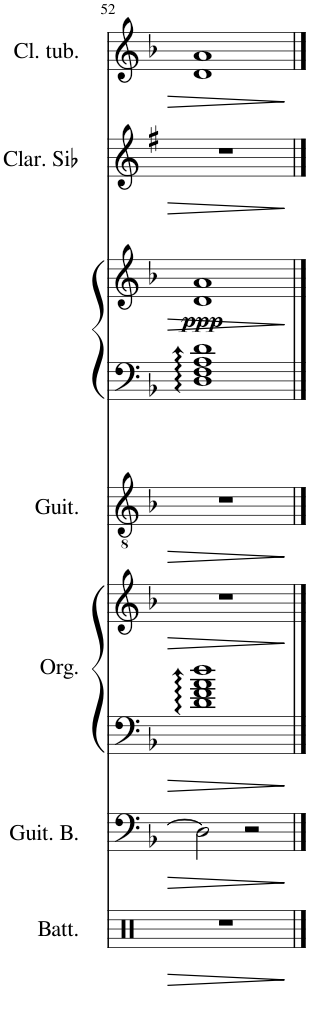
**kern	**kern	**kern	**kern	**kern	**kern	**kern	**dynam	**kern	**kern
*part7	*part6	*part5	*part5	*part4	*part3	*part3	*part3	*part2	*part1
*staff9	*staff8	*staff7	*staff6	*staff5	*staff4	*staff3	*staff3/4	*staff2	*staff1
*I"Batterie	*I"Guitare basse	*I"Orgue	*	*I"Guitare acoustique	*I"Piano	*	*	*I"Clarinette en Sib	*I"Cloches tubulaires
*I'Batt.	*I'Guit. B.	*I'Org.	*	*I'Guit.	*I'Pno	*	*	*I'Clar. Sib	*I'Cl. tub.
!!LO:PB:g=z
*clefX	*clefF4	*clefF4	*clefG2	*clefGv2	*clefF4	*clefG2	*	*clefG2	*clefG2
*	*Trd7c12	*	*	*	*	*	*	*Trd1c2	*
*k[b-]	*k[b-]	*k[b-]	*k[b-]	*k[b-]	*k[b-]	*k[b-]	*	*k[f#]	*k[b-]
*M4/4	*M4/4	*M4/4	*M4/4	*M4/4	*M4/4	*M4/4	*	*M4/4	*M4/4
=52	=52	=52	=52	=52	=52	=52	=52	=52	=52
!	!	!	!	!	!	!	!LO:DY:b	!	!
1r	2D\]	1d 1f 1a 1dd	1r	1r	1D 1F 1A 1d	1d 1a	ppp	1r	1d 1a
.	2r	.	.	.	.	.	.	.	.
==	==	==	==	==	==	==	==	==	==
*-	*-	*-	*-	*-	*-	*-	*-	*-	*-
